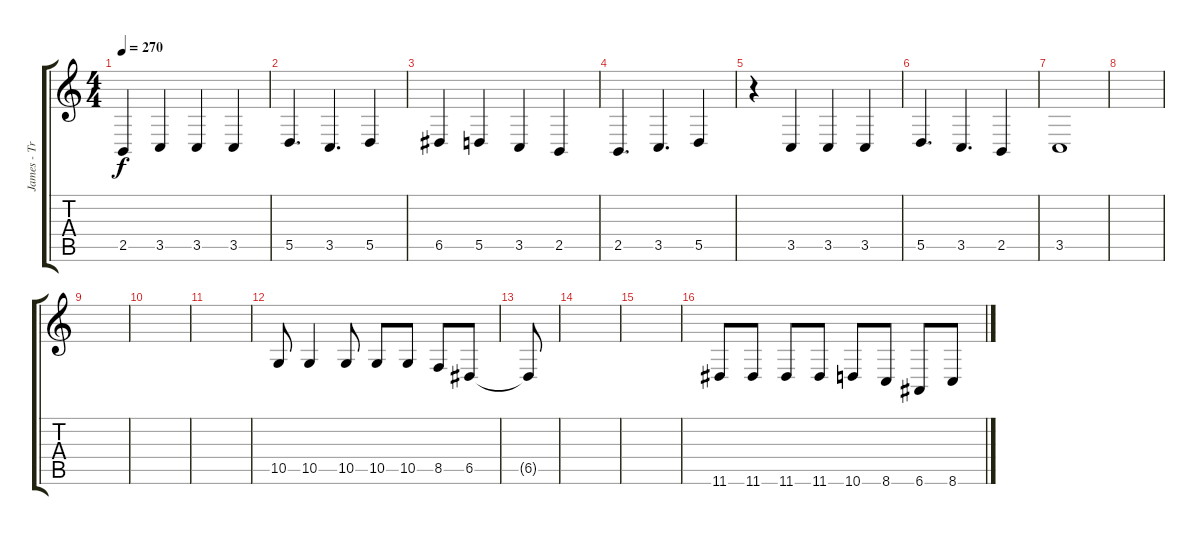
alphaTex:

\track ("James - Trombone" "James - Tr") {instrument trombone}
\staff {score tabs}
\tuning (E4 B3 G3 D3 A2 E2) {hide}
\ts (4 4)
\tempo 270
\clef g2
\ks c
2.5{t}.4{dy f} 3.5.4 3.5.4 3.5.4 |
5.5.4{d} 3.5.4{d} 5.5.4 |
6.5.4 5.5.4 3.5.4 2.5.4 |
2.5.4{d} 3.5.4{d} 5.5.4 |
r.4 3.5.4 3.5.4 3.5.4 |
5.5.4{d} 3.5.4{d} 2.5.4 |
3.5.1 |
|
|
|
|
10.5.8 10.5.4 10.5.8 10.5.8 10.5.8 8.5.8 6.5.8 |
6.5{t}.8 |
|
|
11.6.8 11.6.8 11.6.8 11.6.8 10.6.8 8.6.8 6.6.8 8.6.8
